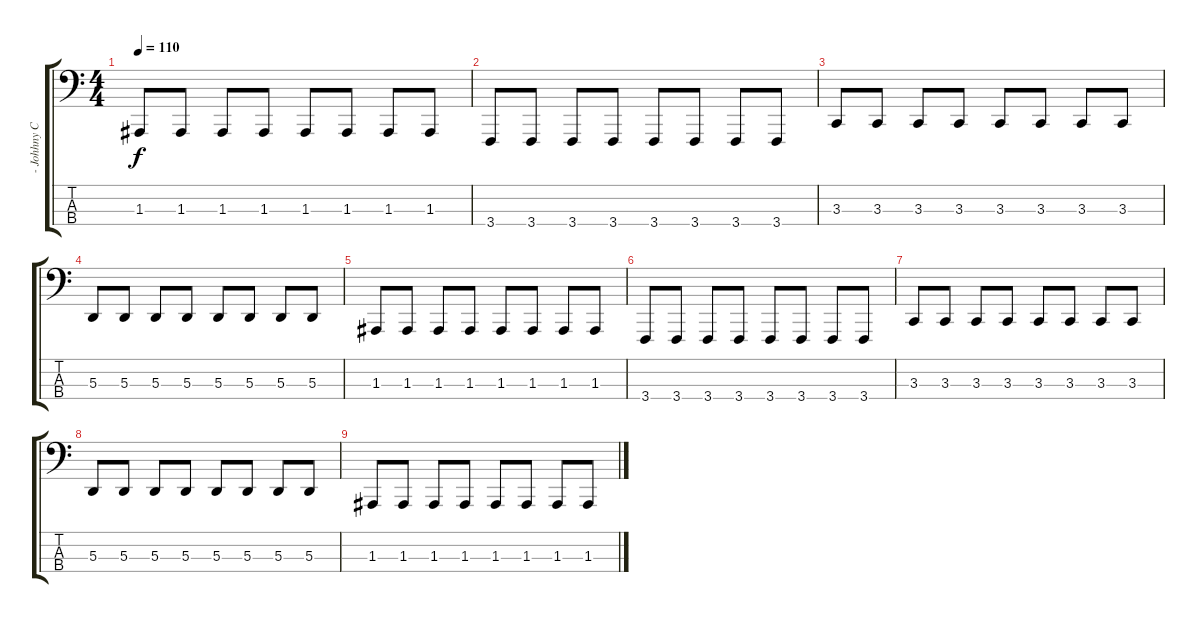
\track ("- Johhny Christ - Bass" "- Johhny C") {instrument lead1square}
\staff {score tabs}
\tuning (G2 D2 A1 D1) {hide}
\ts (4 4)
\tempo 110
\clef f4
\ks c
1.3.8{dy f} 1.3.8 1.3.8 1.3.8 1.3.8 1.3.8 1.3.8 1.3.8 |
3.4.8 3.4.8 3.4.8 3.4.8 3.4.8 3.4.8 3.4.8 3.4.8 |
3.3.8 3.3.8 3.3.8 3.3.8 3.3.8 3.3.8 3.3.8 3.3.8 |
5.3.8 5.3.8 5.3.8 5.3.8 5.3.8 5.3.8 5.3.8 5.3.8 |
1.3.8 1.3.8 1.3.8 1.3.8 1.3.8 1.3.8 1.3.8 1.3.8 |
3.4.8 3.4.8 3.4.8 3.4.8 3.4.8 3.4.8 3.4.8 3.4.8 |
3.3.8 3.3.8 3.3.8 3.3.8 3.3.8 3.3.8 3.3.8 3.3.8 |
5.3.8 5.3.8 5.3.8 5.3.8 5.3.8 5.3.8 5.3.8 5.3.8 |
1.3.8 1.3.8 1.3.8 1.3.8 1.3.8 1.3.8 1.3.8 1.3.8
